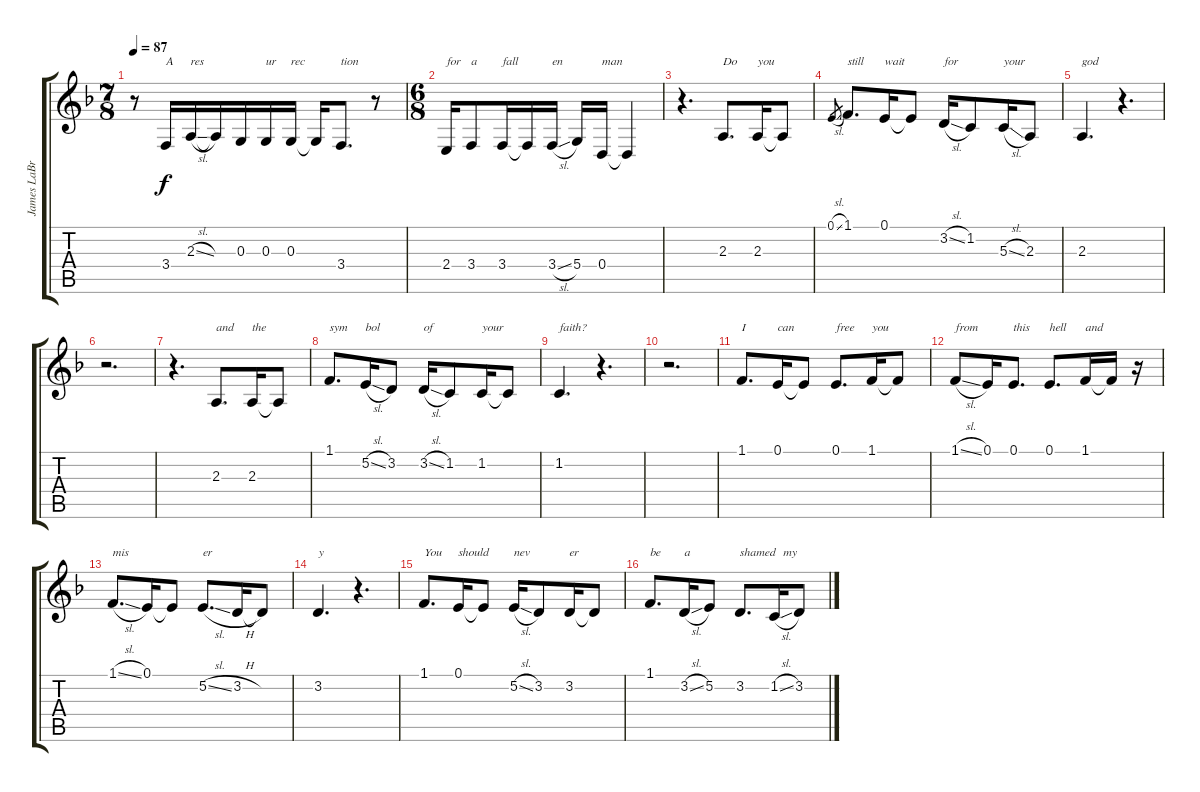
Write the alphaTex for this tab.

\track ("James LaBrie - Vocals" "James LaBr") {instrument bassoon}
\staff {score tabs}
\tuning (E4 B3 G3 D3 A2 D2) {hide}
\ts (7 8)
\tempo 87
\clef g2
\ks dminor
r.8{dy f} 3.4.16{txt "A"} 2.3{sl}.16{txt "res"} 2.3{t}.16 0.3.16 0.3.16{txt "ur"} 0.3.16{txt "rec"} 0.3{t}.16 3.4.8{d txt "tion"} r.8 |
\ts (6 8)
2.4.16{txt "for"} 3.4.8{txt "a"} 3.4.16{txt "fall"} 3.4{t}.16 3.4{sl}.16{txt "en"} 5.4.16 0.4.16{txt "man"} 0.4{t}.4 |
r.4{d volume 16} 2.3.8{d txt "Do"} 2.3.16{txt "you"} 2.3{t}.8 |
0.1{sl}.8{gr} 1.1.8{d txt "still"} 0.1.16{txt "wait"} 0.1{t}.8 3.2{sl}.16{txt "for"} 1.2.8 5.3{sl}.16{txt "your"} 2.3.8 |
2.3.4{d txt "god"} r.4{d} |
r.2{d} |
r.4{d} 2.3.8{d txt "and"} 2.3.16{txt "the"} 2.3{t}.8 |
1.1.8{d txt "sym"} 5.2{sl}.16{txt "bol"} 3.2.8 3.2{sl}.16{txt "of"} 1.2.8 1.2.16{txt "your"} 1.2{t}.8 |
1.2.4{d txt "faith?"} r.4{d} |
r.2{d} |
1.1.8{d txt "I"} 0.1.16{txt "can"} 0.1{t}.8 0.1.8{d txt "free"} 1.1.16{txt "you"} 1.1{t}.8 |
1.1{sl}.8{txt "from"} 0.1.16 0.1.8{d txt "this"} 0.1.8{d txt "hell"} 1.1.16{txt "and"} 1.1{t}.16 r.16 |
1.1{sl}.8{d txt "mis"} 0.1.16 0.1{t}.8 5.2{sl}.8{d txt "er"} 3.2{h}.16 3.2{t}.8 |
3.2.4{d txt "y"} r.4{d} |
1.1.8{d txt "You"} 0.1.16{txt "should"} 0.1{t}.8 5.2{sl}.16{txt "nev"} 3.2.8 3.2.16{txt "er"} 3.2{t}.8 |
1.1.8{d txt "be"} 3.2{sl}.16{txt "a"} 5.2.8 3.2.8{d txt "shamed"} 1.2{sl}.16{txt "   my"} 3.2.8
